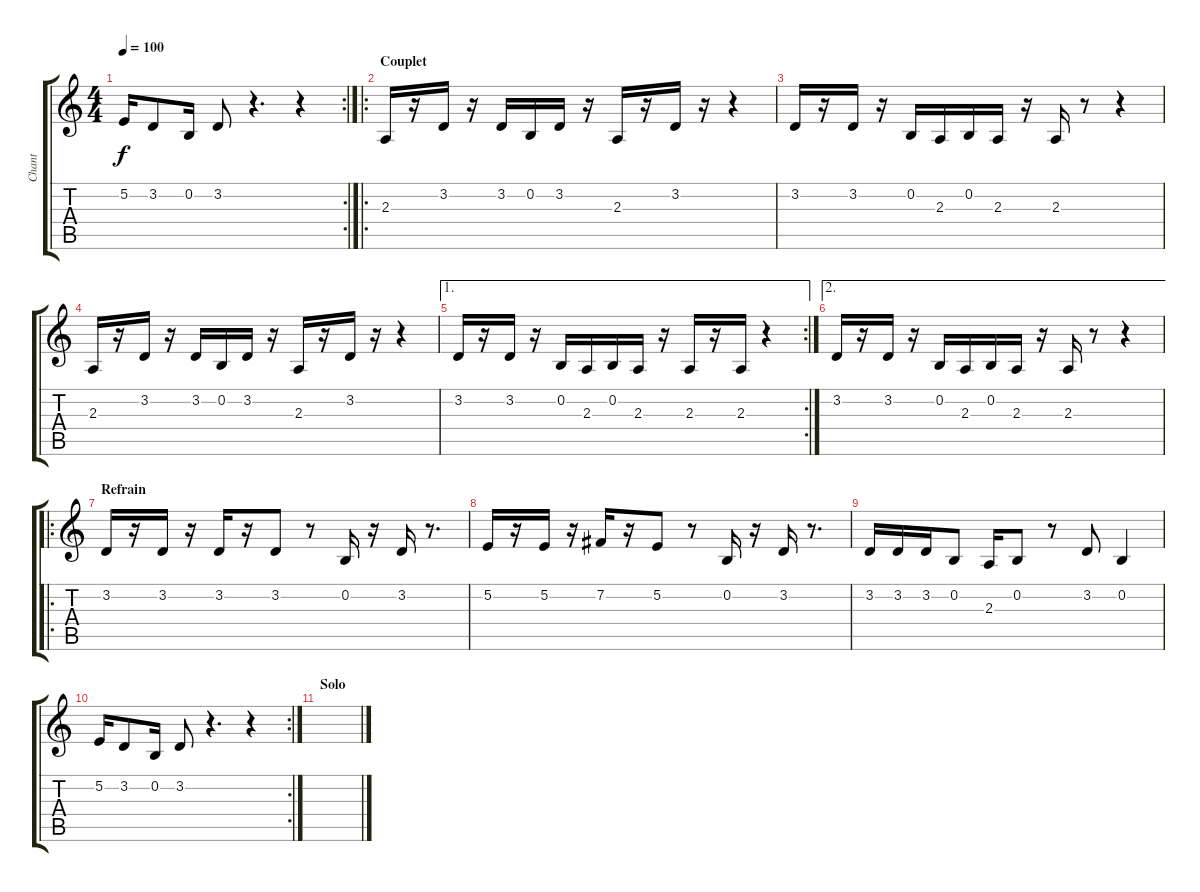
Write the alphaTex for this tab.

\track ("Chant" "Chant") {instrument lead6voice}
\staff {score tabs}
\tuning (E4 B3 G3 D3 A2 E2) {hide}
\rc 2
\ts (4 4)
\tempo 100
\clef g2
\ks c
5.2.16{dy f} 3.2.8 0.2.16 3.2.8 r.4{d} r.4 |
\ro
\section ("" "Couplet")
2.3.16 r.16 3.2.16 r.16 3.2.16 0.2.16 3.2.16 r.16 2.3.16 r.16 3.2.16 r.16 r.4 |
3.2.16 r.16 3.2.16 r.16 0.2.16 2.3.16 0.2.16 2.3.16 r.16 2.3.16 r.8 r.4 |
2.3.16 r.16 3.2.16 r.16 3.2.16 0.2.16 3.2.16 r.16 2.3.16 r.16 3.2.16 r.16 r.4 |
\ae 1
\rc 2
3.2.16 r.16 3.2.16 r.16 0.2.16 2.3.16 0.2.16 2.3.16 r.16 2.3.16 r.16 2.3.16 r.4 |
\ae 2
3.2.16 r.16 3.2.16 r.16 0.2.16 2.3.16 0.2.16 2.3.16 r.16 2.3.16 r.8 r.4 |
\ro
\section ("" "Refrain")
3.2.16 r.16 3.2.16 r.16 3.2.16 r.16 3.2.8 r.8 0.2.16 r.16 3.2.16 r.8{d} |
5.2.16 r.16 5.2.16 r.16 7.2.16 r.16 5.2.8 r.8 0.2.16 r.16 3.2.16 r.8{d} |
3.2.16 3.2.16 3.2.16 0.2.8 2.3.16 0.2.8 r.8 3.2.8 0.2.4 |
\rc 2
5.2.16 3.2.8 0.2.16 3.2.8 r.4{d} r.4 |
\section ("" "Solo")
